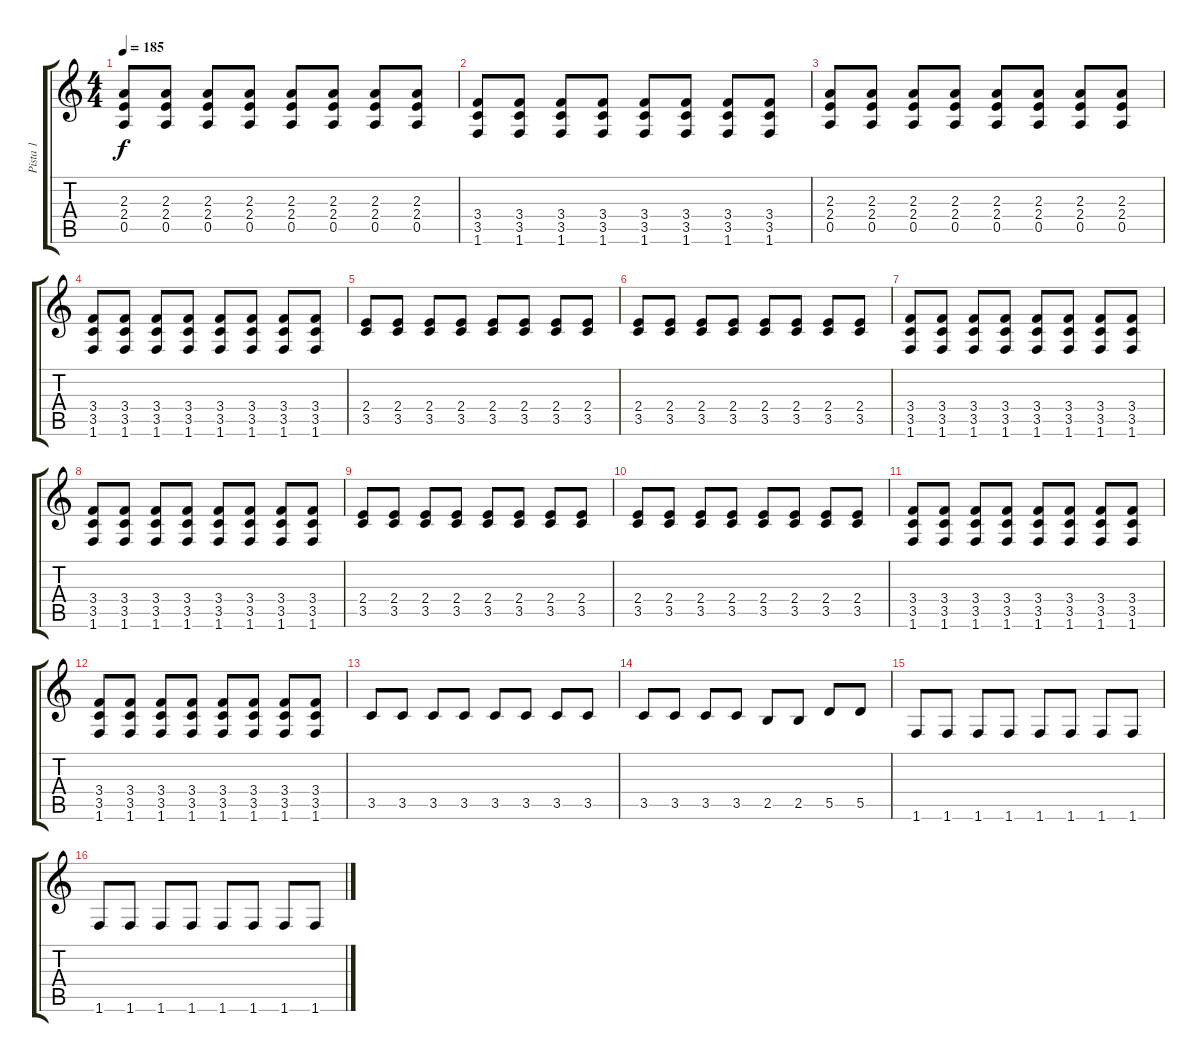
\track ("Pista 1" "Pista 1") {instrument distortionguitar}
\staff {score tabs}
\tuning (E4 B3 G3 D3 A2 E2) {hide}
\ts (4 4)
\tempo 185
\clef g2
\ks c
(2.3 2.4 0.5).8{dy f} (2.3 2.4 0.5).8 (2.3 2.4 0.5).8 (2.3 2.4 0.5).8 (2.3 2.4 0.5).8 (2.3 2.4 0.5).8 (2.3 2.4 0.5).8 (2.3 2.4 0.5).8 |
(3.4 3.5 1.6).8 (3.4 3.5 1.6).8 (3.4 3.5 1.6).8 (3.4 3.5 1.6).8 (3.4 3.5 1.6).8 (3.4 3.5 1.6).8 (3.4 3.5 1.6).8 (3.4 3.5 1.6).8 |
(2.3 2.4 0.5).8 (2.3 2.4 0.5).8 (2.3 2.4 0.5).8 (2.3 2.4 0.5).8 (2.3 2.4 0.5).8 (2.3 2.4 0.5).8 (2.3 2.4 0.5).8 (2.3 2.4 0.5).8 |
(3.4 3.5 1.6).8 (3.4 3.5 1.6).8 (3.4 3.5 1.6).8 (3.4 3.5 1.6).8 (3.4 3.5 1.6).8 (3.4 3.5 1.6).8 (3.4 3.5 1.6).8 (3.4 3.5 1.6).8 |
(2.4 3.5).8 (2.4 3.5).8 (2.4 3.5).8 (2.4 3.5).8 (2.4 3.5).8 (2.4 3.5).8 (2.4 3.5).8 (2.4 3.5).8 |
(2.4 3.5).8 (2.4 3.5).8 (2.4 3.5).8 (2.4 3.5).8 (2.4 3.5).8 (2.4 3.5).8 (2.4 3.5).8 (2.4 3.5).8 |
(3.4 3.5 1.6).8 (3.4 3.5 1.6).8 (3.4 3.5 1.6).8 (3.4 3.5 1.6).8 (3.4 3.5 1.6).8 (3.4 3.5 1.6).8 (3.4 3.5 1.6).8 (3.4 3.5 1.6).8 |
(3.4 3.5 1.6).8 (3.4 3.5 1.6).8 (3.4 3.5 1.6).8 (3.4 3.5 1.6).8 (3.4 3.5 1.6).8 (3.4 3.5 1.6).8 (3.4 3.5 1.6).8 (3.4 3.5 1.6).8 |
(2.4 3.5).8 (2.4 3.5).8 (2.4 3.5).8 (2.4 3.5).8 (2.4 3.5).8 (2.4 3.5).8 (2.4 3.5).8 (2.4 3.5).8 |
(2.4 3.5).8 (2.4 3.5).8 (2.4 3.5).8 (2.4 3.5).8 (2.4 3.5).8 (2.4 3.5).8 (2.4 3.5).8 (2.4 3.5).8 |
(3.4 3.5 1.6).8 (3.4 3.5 1.6).8 (3.4 3.5 1.6).8 (3.4 3.5 1.6).8 (3.4 3.5 1.6).8 (3.4 3.5 1.6).8 (3.4 3.5 1.6).8 (3.4 3.5 1.6).8 |
(3.4 3.5 1.6).8 (3.4 3.5 1.6).8 (3.4 3.5 1.6).8 (3.4 3.5 1.6).8 (3.4 3.5 1.6).8 (3.4 3.5 1.6).8 (3.4 3.5 1.6).8 (3.4 3.5 1.6).8 |
3.5.8 3.5.8 3.5.8 3.5.8 3.5.8 3.5.8 3.5.8 3.5.8 |
3.5.8 3.5.8 3.5.8 3.5.8 2.5.8 2.5.8 5.5.8 5.5.8 |
1.6.8 1.6.8 1.6.8 1.6.8 1.6.8 1.6.8 1.6.8 1.6.8 |
1.6.8 1.6.8 1.6.8 1.6.8 1.6.8 1.6.8 1.6.8 1.6.8
